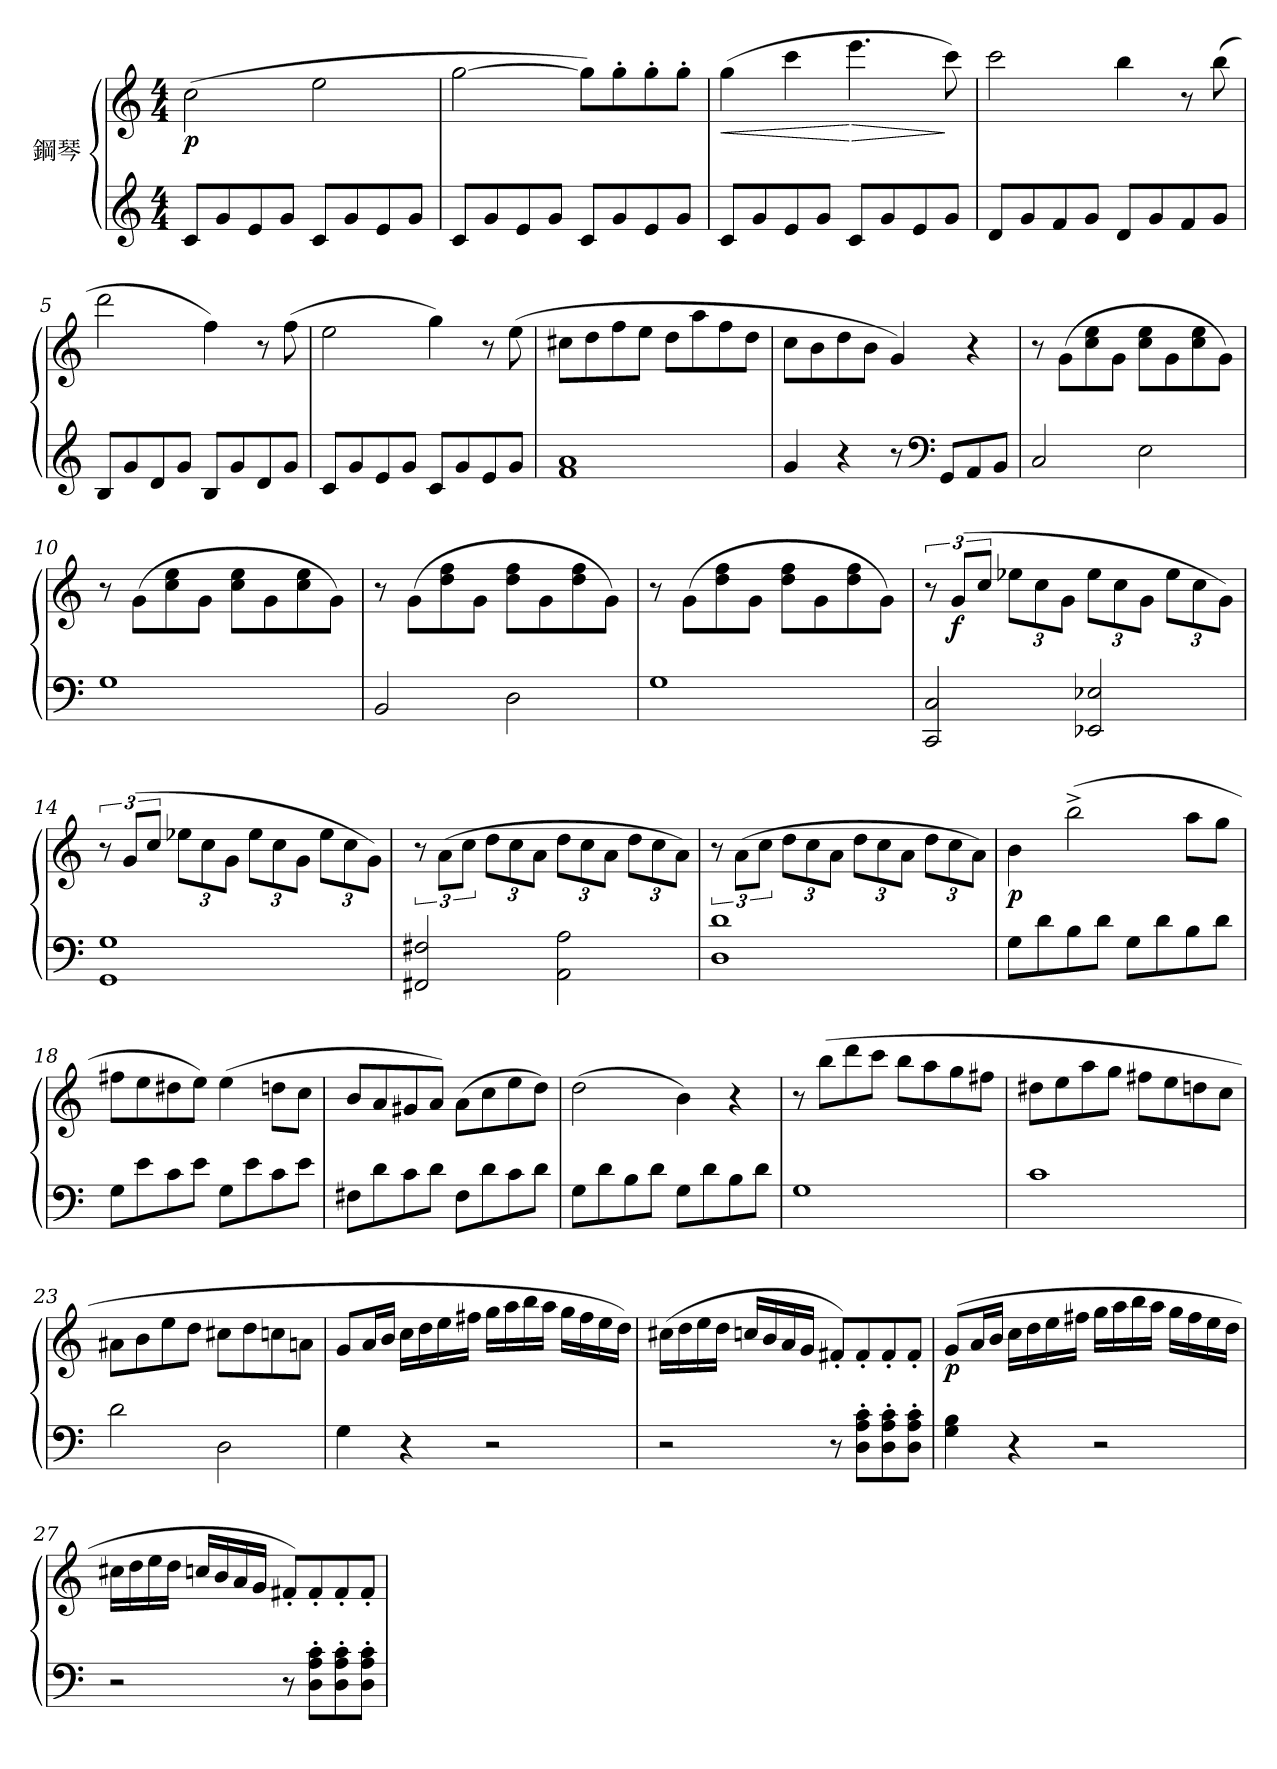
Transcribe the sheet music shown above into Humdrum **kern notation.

**kern	**kern	**dynam
*part1	*part1	*part1
*staff2	*staff1	*staff1/2
*I"鋼琴	*	*
*clefG2	*clefG2	*
*k[]	*k[]	*
*M4/4	*M4/4	*
*MM180	*MM180	*
=1	=1	=1
!	!	!LO:DY:b
8c/L	(2cc\	p
8g/	.	.
8e/	.	.
8g/J	.	.
8c/L	2ee\	.
8g/	.	.
8e/	.	.
8g/J	.	.
=2	=2	=2
8c/L	[2gg\	.
8g/	.	.
8e/	.	.
8g/J	.	.
8c/L	8gg\L])	.
8g/	8gg'\	.
8e/	8gg'\	.
8g/J	8gg'\J	.
=3	=3	=3
!	!	!LO:HP:b
8c/L	(4gg\	<
8g/	.	.
8e/	4ccc\	.
8g/J	.	.
!	!	!LO:HP:n=1:b
8c/L	4.eee\	[ >
8g/	.	.
8e/	.	.
8g/J	8ccc\)	]
=4	=4	=4
8d/L	2ccc\	.
8g/	.	.
8f/	.	.
8g/J	.	.
8d/L	4bb\	.
8g/	.	.
8f/	8r	.
8g/J	(8bb\	.
!!LO:LB:g=z
=5	=5	=5
8B/L	2ddd\	.
8g/	.	.
8d/	.	.
8g/J	.	.
8B/L	4ff\)	.
8g/	.	.
8d/	8r	.
8g/J	(8ff\	.
=6	=6	=6
8c/L	2ee\	.
8g/	.	.
8e/	.	.
8g/J	.	.
8c/L	4gg\)	.
8g/	.	.
8e/	8r	.
8g/J	(8ee\	.
=7	=7	=7
1f 1a	8cc#X\L	.
.	8dd\	.
.	8ff\	.
.	8ee\J	.
.	8dd\L	.
.	8aa\	.
.	8ff\	.
.	8dd\J	.
=8	=8	=8
4g/	8cc\L	.
.	8b\	.
4r	8dd\	.
.	8b\J	.
8r	4g/)	.
*clefF4	*	*
8GG/L	.	.
8AA/	4r	.
8BB/J	.	.
!!LO:LB:g=z
=9	=9	=9
2C/	8r	.
.	(8g\L	.
.	8cc\ 8ee\	.
.	8g\J	.
2E\	8cc\ 8ee\L	.
.	8g\	.
.	8cc\ 8ee\	.
.	8g\J)	.
=10	=10	=10
1G	8r	.
.	(8g\L	.
.	8cc\ 8ee\	.
.	8g\J	.
.	8cc\ 8ee\L	.
.	8g\	.
.	8cc\ 8ee\	.
.	8g\J)	.
=11	=11	=11
2BB/	8r	.
.	(8g\L	.
.	8dd\ 8ff\	.
.	8g\J	.
2D\	8dd\ 8ff\L	.
.	8g\	.
.	8dd\ 8ff\	.
.	8g\J)	.
=12	=12	=12
1G	8r	.
.	(8g\L	.
.	8dd\ 8ff\	.
.	8g\J	.
.	8dd\ 8ff\L	.
.	8g\	.
.	8dd\ 8ff\	.
.	8g\J)	.
!!LO:LB:g=z
=13	=13	=13
2CC/ 2C/	12r	.
!	!	!LO:DY:b
.	(12g/L	f
.	12cc/J	.
*	*Xbrackettup	*
.	12ee-X\L	.
.	12cc\	.
.	12g\J	.
2EE-X/ 2E-X/	12ee-\L	.
.	12cc\	.
.	12g\J	.
.	12ee-\L	.
.	12cc\	.
.	12g\J)	.
=14	=14	=14
*	*brackettup	*
1GG 1G	12r	.
.	(12g/L	.
.	12cc/J	.
*	*Xbrackettup	*
.	12ee-X\L	.
.	12cc\	.
.	12g\J	.
.	12ee-\L	.
.	12cc\	.
.	12g\J	.
.	12ee-\L	.
.	12cc\	.
.	12g\J)	.
=15	=15	=15
*	*brackettup	*
2FF#X/ 2F#X/	12r	.
.	(12a\L	.
.	12cc\J	.
*	*Xbrackettup	*
.	12dd\L	.
.	12cc\	.
.	12a\J	.
2AA\ 2A\	12dd\L	.
.	12cc\	.
.	12a\J	.
.	12dd\L	.
.	12cc\	.
.	12a\J)	.
=16	=16	=16
*	*brackettup	*
1D 1d	12r	.
.	(12a\L	.
.	12cc\J	.
*	*Xbrackettup	*
.	12dd\L	.
.	12cc\	.
.	12a\J	.
.	12dd\L	.
.	12cc\	.
.	12a\J	.
.	12dd\L	.
.	12cc\	.
.	12a\J)	.
!!LO:LB:g=z
=17	=17	=17
!	!	!LO:DY:b
8G\L	4b\	p
8d\	.	.
8B\	(2bb^\	.
8d\J	.	.
8G\L	.	.
8d\	.	.
8B\	8aa\L	.
8d\J	8gg\J	.
=18	=18	=18
8G\L	8ff#X\L	.
8e\	8ee\	.
8c\	8dd#X\	.
8e\J	8ee\J)	.
8G\L	(4ee\	.
8e\	.	.
8c\	8ddn\L	.
8e\J	8cc\J	.
=19	=19	=19
8F#X\L	8b/L	.
8d\	8a/	.
8c\	8g#X/	.
8d\J	8a/J)	.
8F#\L	(8a\L	.
8d\	8cc\	.
8c\	8ee\	.
8d\J	8dd\J)	.
=20	=20	=20
8G\L	(2dd\	.
8d\	.	.
8B\	.	.
8d\J	.	.
8G\L	4b\)	.
8d\	.	.
8B\	4r	.
8d\J	.	.
!!LO:PB:g=z
=21	=21	=21
1G	8r	.
.	(8bb\L	.
.	8ddd\	.
.	8ccc\J	.
.	8bb\L	.
.	8aa\	.
.	8gg\	.
.	8ff#X\J	.
=22	=22	=22
1c	8dd#X\L	.
.	8ee\	.
.	8aa\	.
.	8gg\J	.
.	8ff#X\L	.
.	8ee\	.
.	8ddn\	.
.	8cc\J	.
=23	=23	=23
2d\	8a#X\L	.
.	8b\	.
.	8ee\	.
.	8dd\J	.
2D\	8cc#X\L	.
.	8dd\	.
.	8ccn\	.
.	8an\J	.
=24	=24	=24
4G\	8g/L	.
.	16a/L	.
.	16b/JJ	.
4r	16cc\LL	.
.	16dd\	.
.	16ee\	.
.	16ff#X\JJ	.
2r	16gg\LL	.
.	16aa\	.
.	16bb\	.
.	16aa\JJ	.
.	16gg\LL	.
.	16ff#\	.
.	16ee\	.
.	16dd\JJ)	.
!!LO:LB:g=z
=25	=25	=25
2r	(16cc#X\LL	.
.	16dd\	.
.	16ee\	.
.	16dd\JJ	.
.	16ccn/LL	.
.	16b/	.
.	16a/	.
.	16g/JJ	.
8r	8f#X'/L)	.
8D\' 8A\' 8c\'L	8f#'/	.
8D\' 8A\' 8c\'	8f#'/	.
8D\' 8A\' 8c\'J	8f#'/J	.
=26	=26	=26
!	!	!LO:DY:b
4G\ 4B\	(8g/L	p
.	16a/L	.
.	16b/JJ	.
4r	16cc\LL	.
.	16dd\	.
.	16ee\	.
.	16ff#X\JJ	.
2r	16gg\LL	.
.	16aa\	.
.	16bb\	.
.	16aa\JJ	.
.	16gg\LL	.
.	16ff#\	.
.	16ee\	.
.	16dd\JJ	.
=27	=27	=27
2r	16cc#X\LL	.
.	16dd\	.
.	16ee\	.
.	16dd\JJ	.
.	16ccn/LL	.
.	16b/	.
.	16a/	.
.	16g/JJ	.
8r	8f#X'/L)	.
8D\' 8A\' 8c\'L	8f#'/	.
8D\' 8A\' 8c\'	8f#'/	.
8D\' 8A\' 8c\'J	8f#'/J	.
=	=	=
*-	*-	*-
